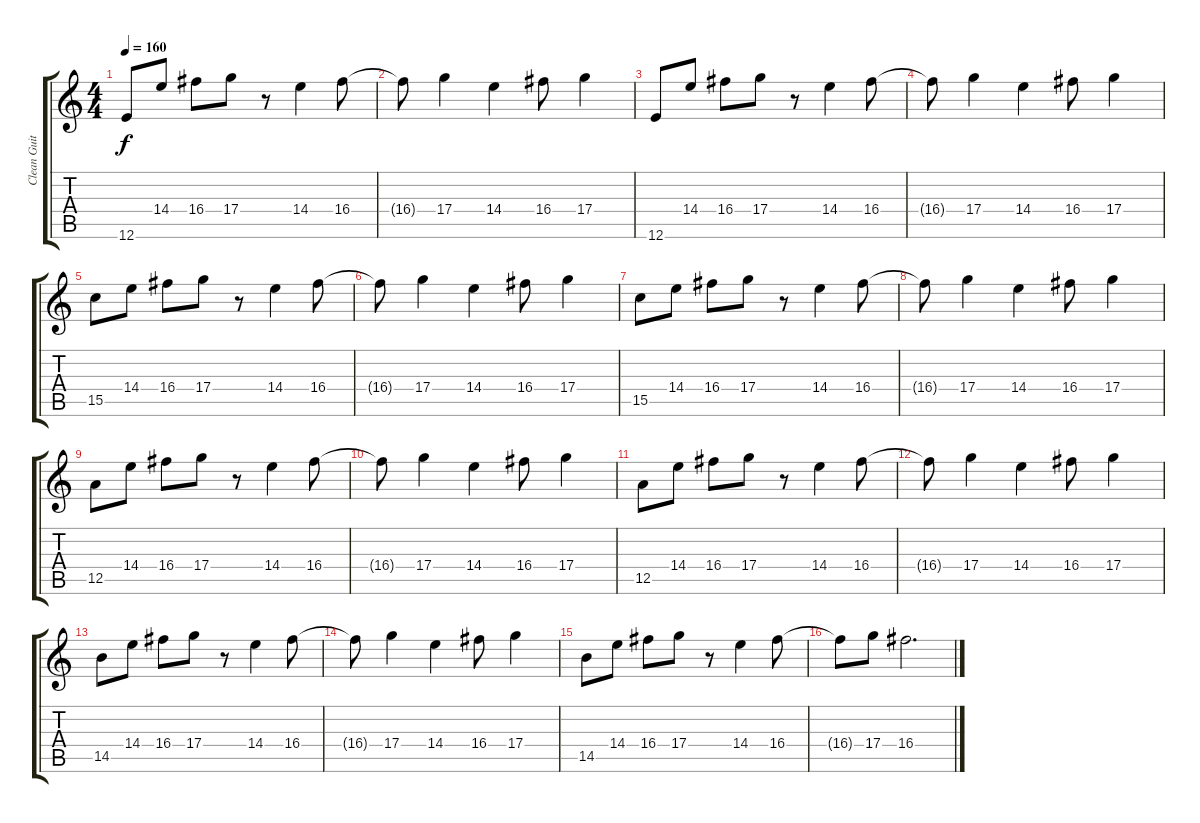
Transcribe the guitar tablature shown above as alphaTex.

\track ("Clean Guitar 2" "Clean Guit") {instrument electricguitarclean}
\staff {score tabs}
\tuning (E4 B3 G3 D3 A2 E2) {hide}
\ts (4 4)
\tempo 160
\clef g2
\ks c
12.6.8{dy f} 14.4.8 16.4.8 17.4.8 r.8 14.4.4 16.4.8 |
16.4{t}.8 17.4.4 14.4.4 16.4.8 17.4.4 |
12.6.8 14.4.8 16.4.8 17.4.8 r.8 14.4.4 16.4.8 |
16.4{t}.8 17.4.4 14.4.4 16.4.8 17.4.4 |
15.5.8 14.4.8 16.4.8 17.4.8 r.8 14.4.4 16.4.8 |
16.4{t}.8 17.4.4 14.4.4 16.4.8 17.4.4 |
15.5.8 14.4.8 16.4.8 17.4.8 r.8 14.4.4 16.4.8 |
16.4{t}.8 17.4.4 14.4.4 16.4.8 17.4.4 |
12.5.8 14.4.8 16.4.8 17.4.8 r.8 14.4.4 16.4.8 |
16.4{t}.8 17.4.4 14.4.4 16.4.8 17.4.4 |
12.5.8 14.4.8 16.4.8 17.4.8 r.8 14.4.4 16.4.8 |
16.4{t}.8 17.4.4 14.4.4 16.4.8 17.4.4 |
14.5.8 14.4.8 16.4.8 17.4.8 r.8 14.4.4 16.4.8 |
16.4{t}.8 17.4.4 14.4.4 16.4.8 17.4.4 |
14.5.8 14.4.8 16.4.8 17.4.8 r.8 14.4.4 16.4.8 |
16.4{t}.8 17.4.8 16.4.2{d}
